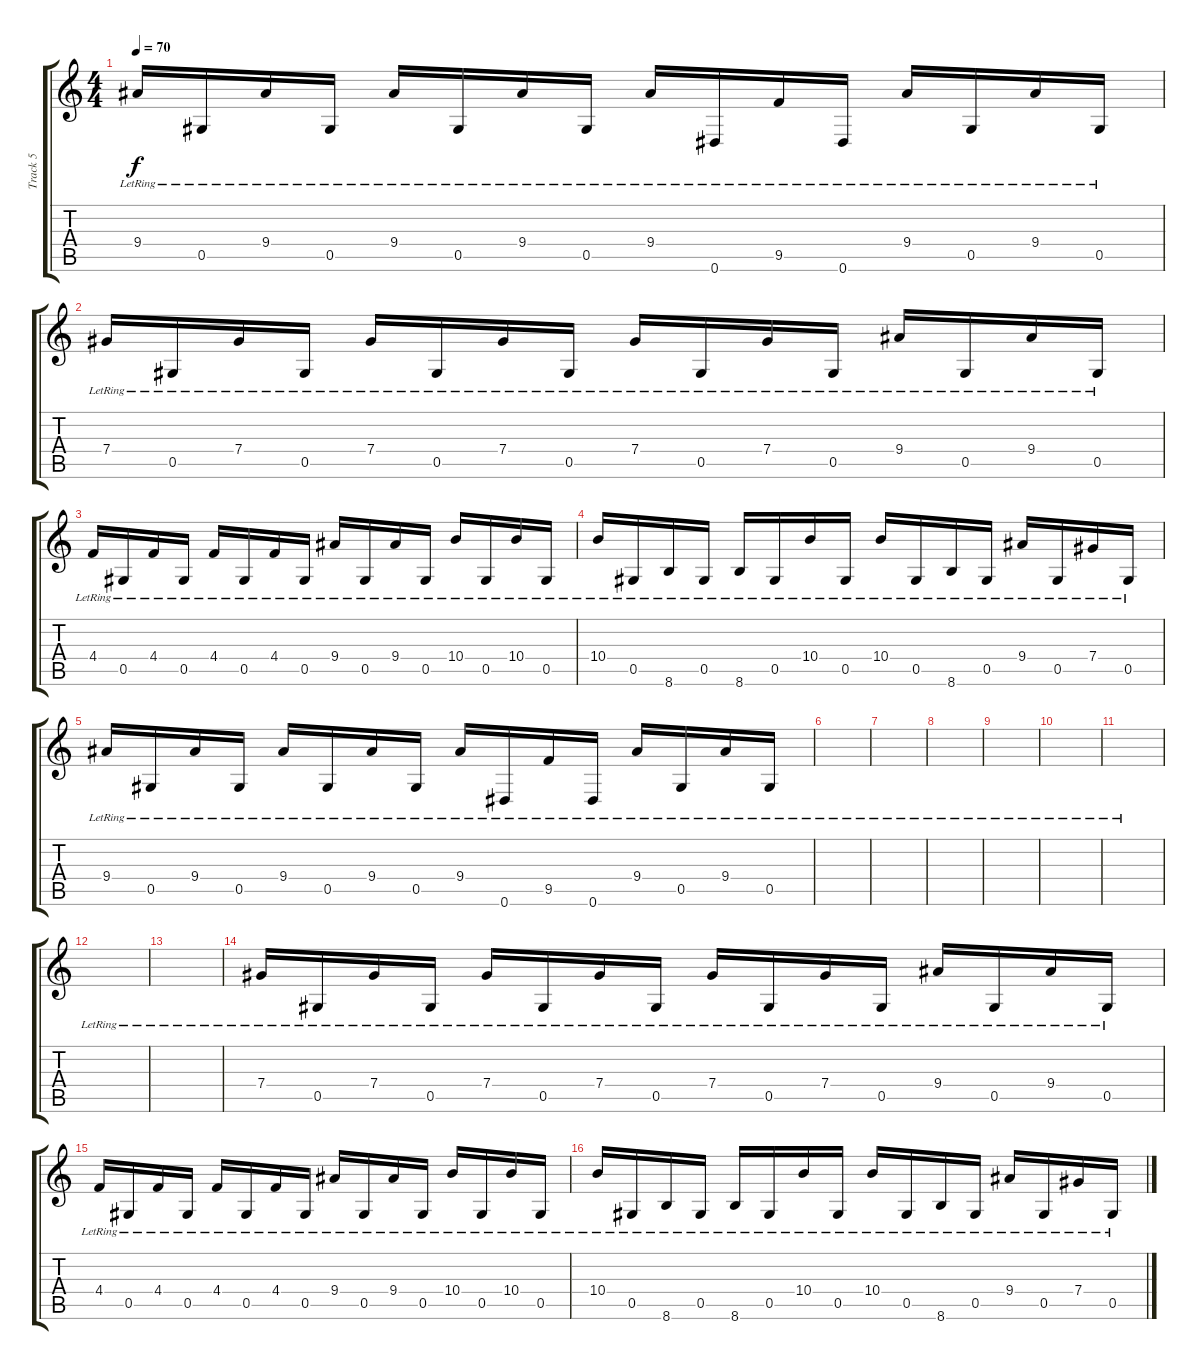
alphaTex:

\track ("Track 5" "Track 5") {instrument acousticguitarsteel}
\staff {score tabs}
\tuning (Eb4 Bb3 Gb3 Db3 Ab2 Eb2) {hide}
\ts (4 4)
\tempo 70
\clef g2
\ks c
9.4{lr}.16{dy f} 0.5{lr}.16 9.4{lr}.16 0.5{lr}.16 9.4{lr}.16 0.5{lr}.16 9.4{lr}.16 0.5{lr}.16 9.4{lr}.16 0.6{lr}.16 9.5{lr}.16 0.6{lr}.16 9.4{lr}.16 0.5{lr}.16 9.4{lr}.16 0.5{lr}.16 |
7.4{lr}.16 0.5{lr}.16 7.4{lr}.16 0.5{lr}.16 7.4{lr}.16 0.5{lr}.16 7.4{lr}.16 0.5{lr}.16 7.4{lr}.16 0.5{lr}.16 7.4{lr}.16 0.5{lr}.16 9.4{lr}.16 0.5{lr}.16 9.4{lr}.16 0.5{lr}.16 |
4.4{lr}.16 0.5{lr}.16 4.4{lr}.16 0.5{lr}.16 4.4{lr}.16 0.5{lr}.16 4.4{lr}.16 0.5{lr}.16 9.4{lr}.16 0.5{lr}.16 9.4{lr}.16 0.5{lr}.16 10.4{lr}.16 0.5{lr}.16 10.4{lr}.16 0.5{lr}.16 |
10.4{lr}.16 0.5{lr}.16 8.6{lr}.16 0.5{lr}.16 8.6{lr}.16 0.5{lr}.16 10.4{lr}.16 0.5{lr}.16 10.4{lr}.16 0.5{lr}.16 8.6{lr}.16 0.5{lr}.16 9.4{lr}.16 0.5{lr}.16 7.4{lr}.16 0.5{lr}.16 |
9.4{lr}.16 0.5{lr}.16 9.4{lr}.16 0.5{lr}.16 9.4{lr}.16 0.5{lr}.16 9.4{lr}.16 0.5{lr}.16 9.4{lr}.16 0.6{lr}.16 9.5{lr}.16 0.6{lr}.16 9.4{lr}.16 0.5{lr}.16 9.4{lr}.16 0.5{lr}.16 |
|
|
|
|
|
|
|
|
7.4{lr}.16{volume 13} 0.5{lr}.16 7.4{lr}.16 0.5{lr}.16 7.4{lr}.16 0.5{lr}.16 7.4{lr}.16 0.5{lr}.16 7.4{lr}.16 0.5{lr}.16 7.4{lr}.16 0.5{lr}.16 9.4{lr}.16 0.5{lr}.16 9.4{lr}.16 0.5{lr}.16 |
4.4{lr}.16 0.5{lr}.16 4.4{lr}.16 0.5{lr}.16 4.4{lr}.16 0.5{lr}.16 4.4{lr}.16 0.5{lr}.16 9.4{lr}.16 0.5{lr}.16 9.4{lr}.16 0.5{lr}.16 10.4{lr}.16 0.5{lr}.16 10.4{lr}.16 0.5{lr}.16 |
10.4{lr}.16 0.5{lr}.16 8.6{lr}.16 0.5{lr}.16 8.6{lr}.16 0.5{lr}.16 10.4{lr}.16 0.5{lr}.16 10.4{lr}.16 0.5{lr}.16 8.6{lr}.16 0.5{lr}.16 9.4{lr}.16 0.5{lr}.16 7.4{lr}.16 0.5{lr}.16
